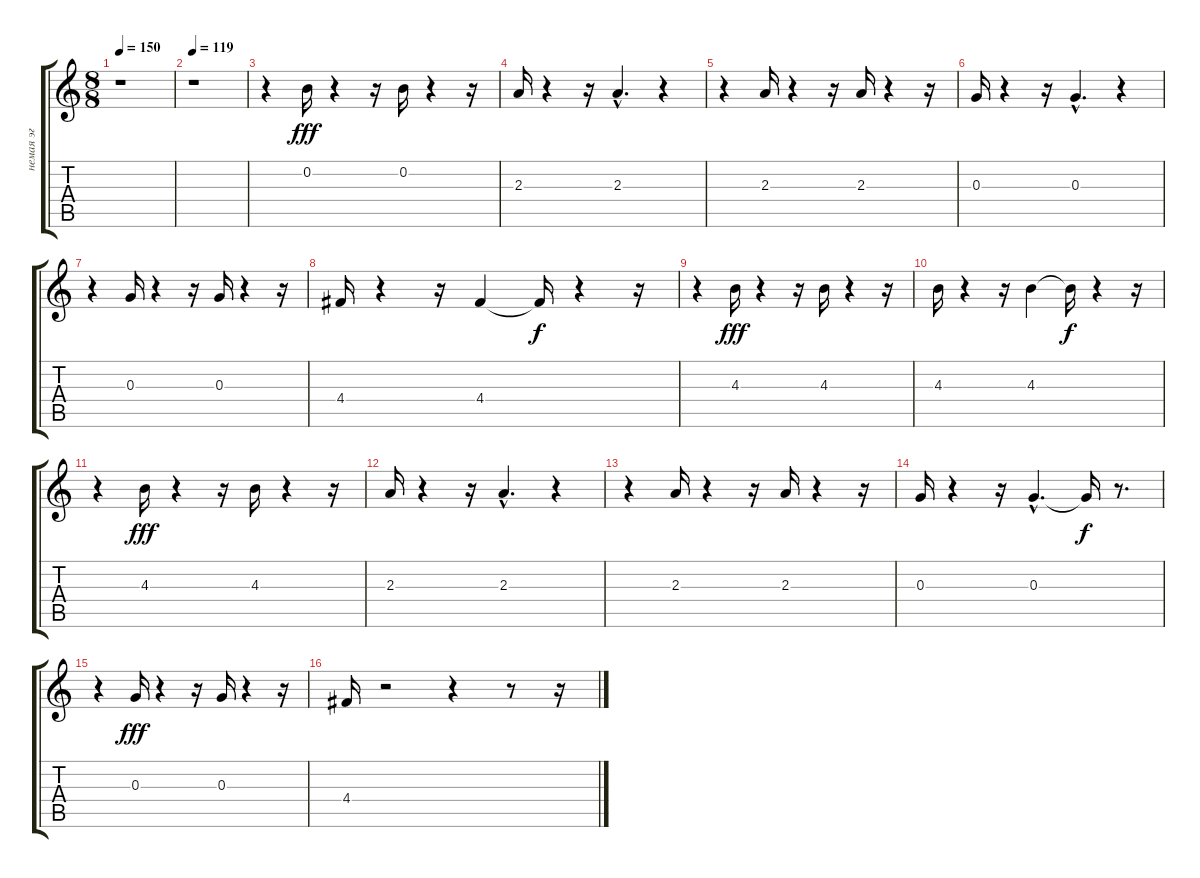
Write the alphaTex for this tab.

\track ("немая эг" "немая эг") {instrument fretlessbass}
\staff {score tabs}
\tuning (E4 B3 G3 D3 A2 E2) {hide}
\ts (8 8)
\tempo 150
\clef g2
\ks c
r.1{dy fff} |
\tempo 119
r.1 |
r.4 0.2.16 r.4 r.16 0.2.16 r.4 r.16 |
2.3.16 r.4 r.16 2.3{hac}.4{d} r.4 |
r.4 2.3.16 r.4 r.16 2.3.16 r.4 r.16 |
0.3.16 r.4 r.16 0.3{hac}.4{d} r.4 |
r.4 0.3.16 r.4 r.16 0.3.16 r.4 r.16 |
4.4.16 r.4 r.16 4.4.4 4.4{t}.16{dy f} r.4 r.16 |
r.4 4.3.16{dy fff} r.4 r.16 4.3.16 r.4 r.16 |
4.3.16 r.4 r.16 4.3.4 4.3{t}.16{dy f} r.4 r.16 |
r.4 4.3.16{dy fff} r.4 r.16 4.3.16 r.4 r.16 |
2.3.16 r.4 r.16 2.3{hac}.4{d} r.4 |
r.4 2.3.16 r.4 r.16 2.3.16 r.4 r.16 |
0.3.16 r.4 r.16 0.3{hac}.4{d} 0.3{t}.16{dy f} r.8{d} |
r.4 0.3.16{dy fff} r.4 r.16 0.3.16 r.4 r.16 |
4.4.16 r.2 r.4 r.8 r.16
